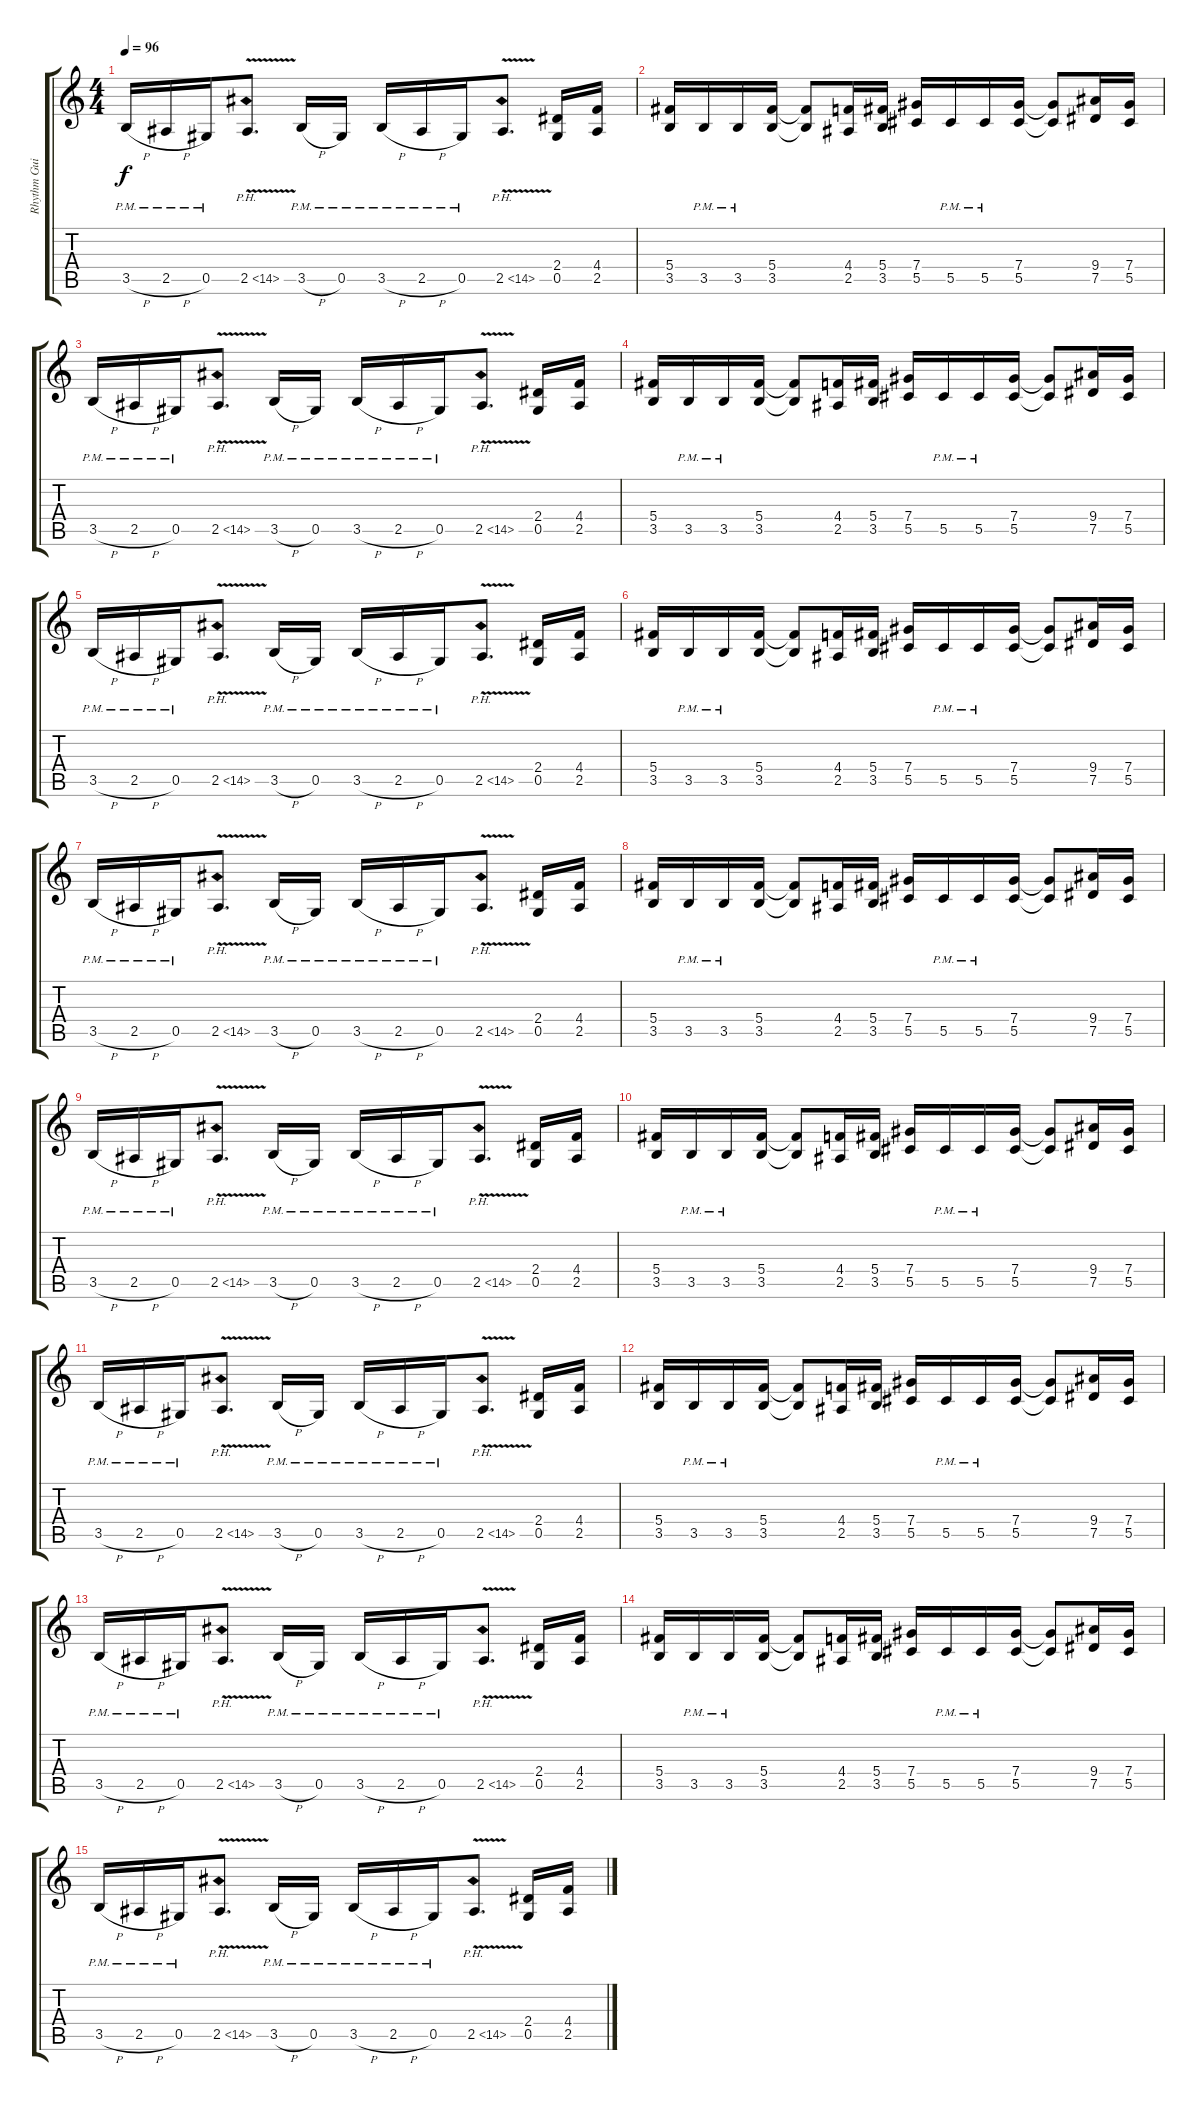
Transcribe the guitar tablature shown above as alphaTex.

\track ("Rhythm Guitar" "Rhythm Gui") {instrument distortionguitar}
\staff {score tabs}
\tuning (Eb4 Bb3 Gb3 Db3 Ab2 Eb2) {hide}
\ts (4 4)
\tempo 96
\clef g2
\ks c
3.5{h pm}.16{dy f} 2.5{h pm}.16 0.5{pm}.16 2.5{ph 12 v}.8{d} 3.5{h pm}.16 0.5{pm}.16 3.5{h pm}.16 2.5{h pm}.16 0.5{pm}.16 2.5{ph 12 v}.8{d} (2.4 0.5).16 (4.4 2.5).16 |
(5.4 3.5).16 3.5{pm}.16 3.5{pm}.16 (5.4 3.5).16 (5.4{t} 3.5{t}).8 (4.4 2.5).16 (5.4 3.5).16 (7.4 5.5).16 5.5{pm}.16 5.5{pm}.16 (7.4 5.5).16 (7.4{t} 5.5{t}).8 (9.4 7.5).16 (7.4 5.5).16 |
3.5{h pm}.16 2.5{h pm}.16 0.5{pm}.16 2.5{ph 12 v}.8{d} 3.5{h pm}.16 0.5{pm}.16 3.5{h pm}.16 2.5{h pm}.16 0.5{pm}.16 2.5{ph 12 v}.8{d} (2.4 0.5).16 (4.4 2.5).16 |
(5.4 3.5).16 3.5{pm}.16 3.5{pm}.16 (5.4 3.5).16 (5.4{t} 3.5{t}).8 (4.4 2.5).16 (5.4 3.5).16 (7.4 5.5).16 5.5{pm}.16 5.5{pm}.16 (7.4 5.5).16 (7.4{t} 5.5{t}).8 (9.4 7.5).16 (7.4 5.5).16 |
3.5{h pm}.16 2.5{h pm}.16 0.5{pm}.16 2.5{ph 12 v}.8{d} 3.5{h pm}.16 0.5{pm}.16 3.5{h pm}.16 2.5{h pm}.16 0.5{pm}.16 2.5{ph 12 v}.8{d} (2.4 0.5).16 (4.4 2.5).16 |
(5.4 3.5).16 3.5{pm}.16 3.5{pm}.16 (5.4 3.5).16 (5.4{t} 3.5{t}).8 (4.4 2.5).16 (5.4 3.5).16 (7.4 5.5).16 5.5{pm}.16 5.5{pm}.16 (7.4 5.5).16 (7.4{t} 5.5{t}).8 (9.4 7.5).16 (7.4 5.5).16 |
3.5{h pm}.16 2.5{h pm}.16 0.5{pm}.16 2.5{ph 12 v}.8{d} 3.5{h pm}.16 0.5{pm}.16 3.5{h pm}.16 2.5{h pm}.16 0.5{pm}.16 2.5{ph 12 v}.8{d} (2.4 0.5).16 (4.4 2.5).16 |
(5.4 3.5).16 3.5{pm}.16 3.5{pm}.16 (5.4 3.5).16 (5.4{t} 3.5{t}).8 (4.4 2.5).16 (5.4 3.5).16 (7.4 5.5).16 5.5{pm}.16 5.5{pm}.16 (7.4 5.5).16 (7.4{t} 5.5{t}).8 (9.4 7.5).16 (7.4 5.5).16 |
3.5{h pm}.16 2.5{h pm}.16 0.5{pm}.16 2.5{ph 12 v}.8{d} 3.5{h pm}.16 0.5{pm}.16 3.5{h pm}.16 2.5{h pm}.16 0.5{pm}.16 2.5{ph 12 v}.8{d} (2.4 0.5).16 (4.4 2.5).16 |
(5.4 3.5).16 3.5{pm}.16 3.5{pm}.16 (5.4 3.5).16 (5.4{t} 3.5{t}).8 (4.4 2.5).16 (5.4 3.5).16 (7.4 5.5).16 5.5{pm}.16 5.5{pm}.16 (7.4 5.5).16 (7.4{t} 5.5{t}).8 (9.4 7.5).16 (7.4 5.5).16 |
3.5{h pm}.16 2.5{h pm}.16 0.5{pm}.16 2.5{ph 12 v}.8{d} 3.5{h pm}.16 0.5{pm}.16 3.5{h pm}.16 2.5{h pm}.16 0.5{pm}.16 2.5{ph 12 v}.8{d} (2.4 0.5).16 (4.4 2.5).16 |
(5.4 3.5).16 3.5{pm}.16 3.5{pm}.16 (5.4 3.5).16 (5.4{t} 3.5{t}).8 (4.4 2.5).16 (5.4 3.5).16 (7.4 5.5).16 5.5{pm}.16 5.5{pm}.16 (7.4 5.5).16 (7.4{t} 5.5{t}).8 (9.4 7.5).16 (7.4 5.5).16 |
3.5{h pm}.16 2.5{h pm}.16 0.5{pm}.16 2.5{ph 12 v}.8{d} 3.5{h pm}.16 0.5{pm}.16 3.5{h pm}.16 2.5{h pm}.16 0.5{pm}.16 2.5{ph 12 v}.8{d} (2.4 0.5).16 (4.4 2.5).16 |
(5.4 3.5).16 3.5{pm}.16 3.5{pm}.16 (5.4 3.5).16 (5.4{t} 3.5{t}).8 (4.4 2.5).16 (5.4 3.5).16 (7.4 5.5).16 5.5{pm}.16 5.5{pm}.16 (7.4 5.5).16 (7.4{t} 5.5{t}).8 (9.4 7.5).16 (7.4 5.5).16 |
3.5{h pm}.16 2.5{h pm}.16 0.5{pm}.16 2.5{ph 12 v}.8{d} 3.5{h pm}.16 0.5{pm}.16 3.5{h pm}.16 2.5{h pm}.16 0.5{pm}.16 2.5{ph 12 v}.8{d} (2.4 0.5).16 (4.4 2.5).16
